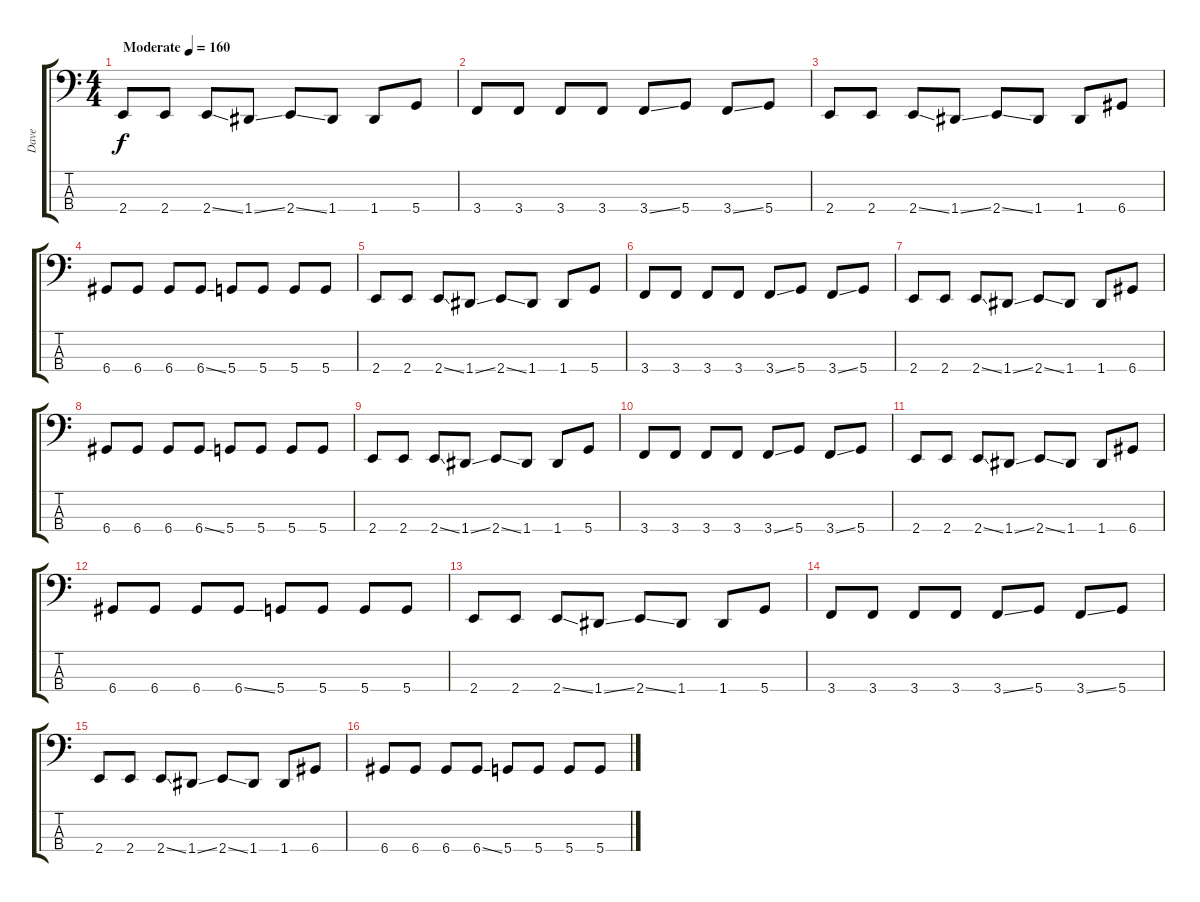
\track ("Dave" "Dave") {instrument electricbasspick}
\staff {score tabs}
\tuning (F2 C2 G1 D1) {hide}
\ts (4 4)
\tempo (160 "Moderate")
\clef f4
\ks c
2.4.8{dy f instrument electricbasspick} 2.4.8 2.4{ss}.8 1.4{ss}.8 2.4{ss}.8 1.4.8 1.4.8 5.4.8 |
3.4.8 3.4.8 3.4.8 3.4.8 3.4{ss}.8 5.4.8 3.4{ss}.8 5.4.8 |
2.4.8 2.4.8 2.4{ss}.8 1.4{ss}.8 2.4{ss}.8 1.4.8 1.4.8 6.4.8 |
6.4.8 6.4.8 6.4.8 6.4{ss}.8 5.4.8 5.4.8 5.4.8 5.4.8 |
2.4.8 2.4.8 2.4{ss}.8 1.4{ss}.8 2.4{ss}.8 1.4.8 1.4.8 5.4.8 |
3.4.8 3.4.8 3.4.8 3.4.8 3.4{ss}.8 5.4.8 3.4{ss}.8 5.4.8 |
2.4.8 2.4.8 2.4{ss}.8 1.4{ss}.8 2.4{ss}.8 1.4.8 1.4.8 6.4.8 |
6.4.8 6.4.8 6.4.8 6.4{ss}.8 5.4.8 5.4.8 5.4.8 5.4.8 |
2.4.8 2.4.8 2.4{ss}.8 1.4{ss}.8 2.4{ss}.8 1.4.8 1.4.8 5.4.8 |
3.4.8 3.4.8 3.4.8 3.4.8 3.4{ss}.8 5.4.8 3.4{ss}.8 5.4.8 |
2.4.8 2.4.8 2.4{ss}.8 1.4{ss}.8 2.4{ss}.8 1.4.8 1.4.8 6.4.8 |
6.4.8 6.4.8 6.4.8 6.4{ss}.8 5.4.8 5.4.8 5.4.8 5.4.8 |
2.4.8 2.4.8 2.4{ss}.8 1.4{ss}.8 2.4{ss}.8 1.4.8 1.4.8 5.4.8 |
3.4.8 3.4.8 3.4.8 3.4.8 3.4{ss}.8 5.4.8 3.4{ss}.8 5.4.8 |
2.4.8 2.4.8 2.4{ss}.8 1.4{ss}.8 2.4{ss}.8 1.4.8 1.4.8 6.4.8 |
6.4.8 6.4.8 6.4.8 6.4{ss}.8 5.4.8 5.4.8 5.4.8 5.4.8
